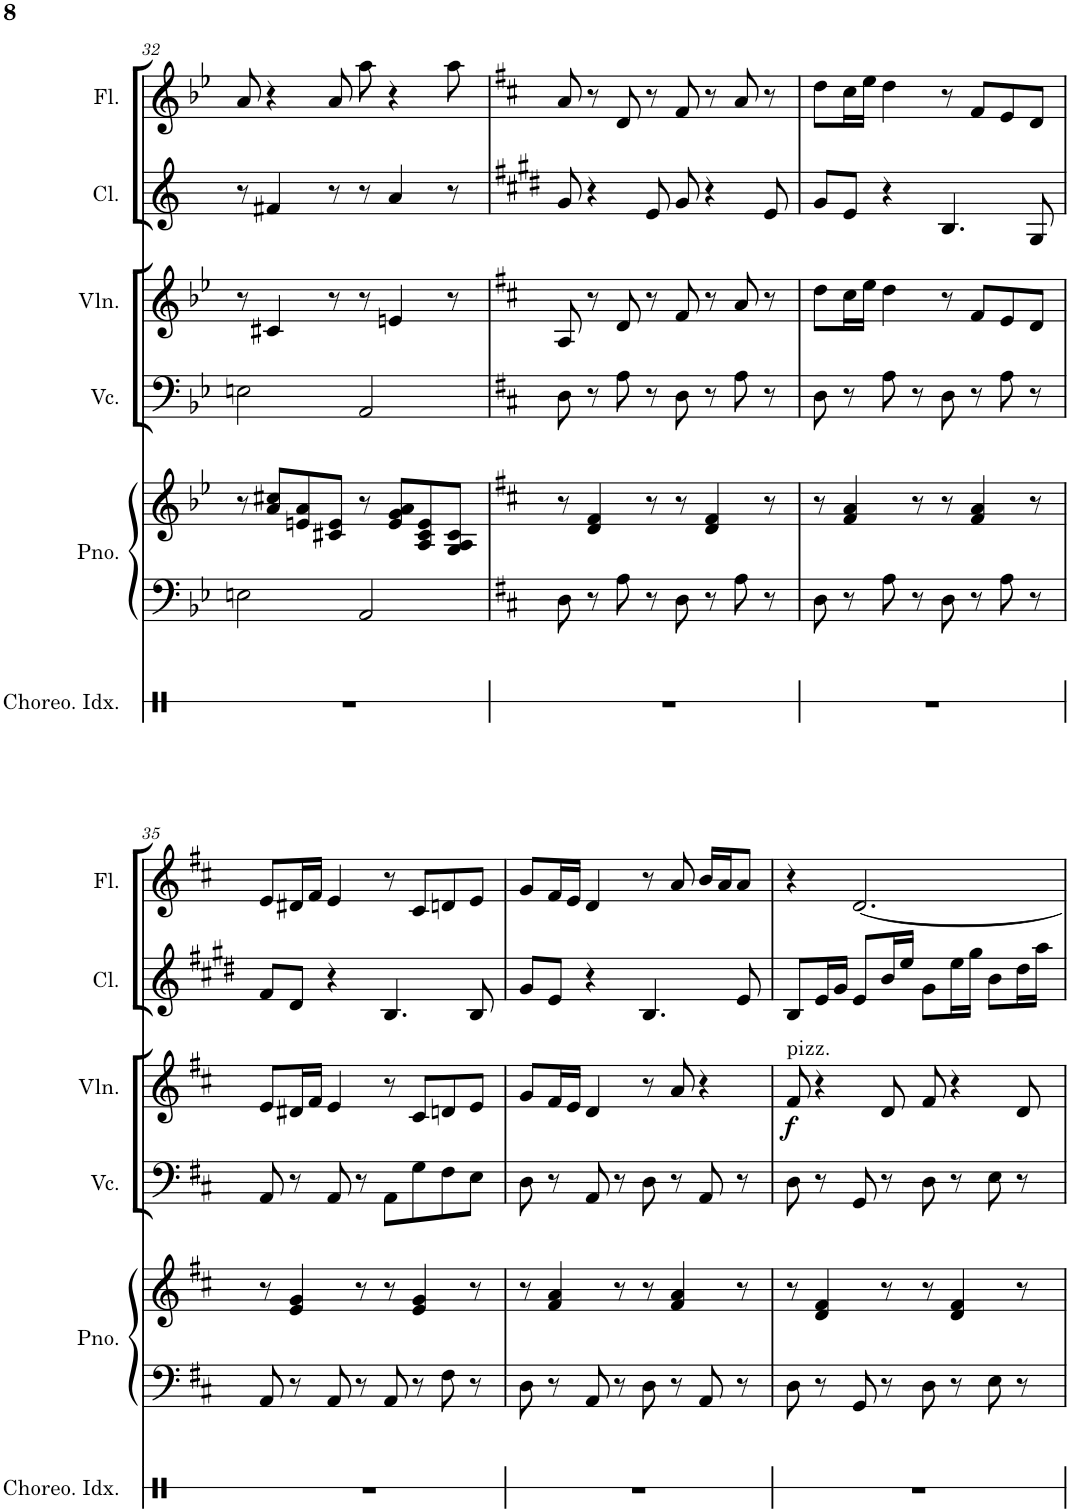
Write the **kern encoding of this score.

**kern	**kern	**kern	**kern	**kern	**dynam	**kern	**kern
*part6	*part5	*part5	*part4	*part3	*part3	*part2	*part1
*staff7	*staff6	*staff5	*staff4	*staff3	*staff3	*staff2	*staff1
*I"Choreographic Index	*I"Piano	*	*I"Violoncello	*I"Violin	*	*I"Clarinet	*I"Flute
*I'Choreo. Idx.	*I'Pno.	*	*I'Vc.	*I'Vln.	*	*I'Cl.	*I'Fl.
!!LO:PB:g=z
*clefX	*clefF4	*clefG2	*clefF4	*clefG2	*	*clefG2	*clefG2
*	*	*	*	*	*	*Trd1c2	*
*k[b-]	*k[b-e-]	*k[b-e-]	*k[b-e-]	*k[b-e-]	*	*k[]	*k[b-e-]
*M4/4	*M4/4	*M4/4	*M4/4	*M4/4	*	*M4/4	*M4/4
=32	=32	=32	=32	=32	=32	=32	=32
1r	2En\	8r	2En\	8r	.	8r	8a/
.	.	8a/ 8cc#X/L	.	4c#X/	.	4f#X/	4r
.	.	8en/ 8a/	.	.	.	.	.
.	.	8c#X/ 8e/J	.	8r	.	8r	8a/
.	2AA/	8r	2AA/	8r	.	8r	8aa\
.	.	8e/ 8g/ 8a/L	.	4en/	.	4a/	4r
.	.	8A/ 8c#/ 8e/	.	.	.	.	.
.	.	8G/ 8A/ 8c#/J	.	8r	.	8r	8aa\
=33	=33	=33	=33	=33	=33	=33	=33
*	*k[f#c#]	*k[f#c#]	*k[f#c#]	*k[f#c#]	*	*k[f#c#g#d#]	*k[f#c#]
1r	8D\	8r	8D\	8A/	.	8g#/	8a/
.	8r	4d/ 4f#/	8r	8r	.	4r	8r
.	8A\	.	8A\	8d/	.	.	8d/
.	8r	8r	8r	8r	.	8e/	8r
.	8D\	8r	8D\	8f#/	.	8g#/	8f#/
.	8r	4d/ 4f#/	8r	8r	.	4r	8r
.	8A\	.	8A\	8a/	.	.	8a/
.	8r	8r	8r	8r	.	8e/	8r
=34	=34	=34	=34	=34	=34	=34	=34
1r	8D\	8r	8D\	8dd\L	.	8g#/L	8dd\L
.	8r	4f#/ 4a/	8r	16cc#\L	.	8e/J	16cc#\L
.	.	.	.	16ee\JJ	.	.	16ee\JJ
.	8A\	.	8A\	4dd\	.	4r	4dd\
.	8r	8r	8r	.	.	.	.
.	8D\	8r	8D\	8r	.	4.B/	8r
.	8r	4f#/ 4a/	8r	8f#/L	.	.	8f#/L
.	8A\	.	8A\	8e/	.	.	8e/
.	8r	8r	8r	8d/J	.	8G#/	8d/J
!!LO:LB:g=z
=35	=35	=35	=35	=35	=35	=35	=35
1r	8AA/	8r	8AA/	8e/L	.	8f#/L	8e/L
.	8r	4e/ 4g/	8r	16d#X/L	.	8d#/J	16d#X/L
.	.	.	.	16f#/JJ	.	.	16f#/JJ
.	8AA/	.	8AA/	4e/	.	4r	4e/
.	8r	8r	8r	.	.	.	.
.	8AA/	8r	8AA\L	8r	.	4.B/	8r
.	8r	4e/ 4g/	8G\	8c#/L	.	.	8c#/L
.	8F#\	.	8F#\	8dn/	.	.	8dn/
.	8r	8r	8E\J	8e/J	.	8B/	8e/J
=36	=36	=36	=36	=36	=36	=36	=36
1r	8D\	8r	8D\	8g/L	.	8g#/L	8g/L
.	8r	4f#/ 4a/	8r	16f#/L	.	8e/J	16f#/L
.	.	.	.	16e/JJ	.	.	16e/JJ
.	8AA/	.	8AA/	4d/	.	4r	4d/
.	8r	8r	8r	.	.	.	.
.	8D\	8r	8D\	8r	.	4.B/	8r
.	8r	4f#/ 4a/	8r	8a/	.	.	8a/
.	8AA/	.	8AA/	4r	.	.	16b/LL
.	.	.	.	.	.	.	16a/J
.	8r	8r	8r	.	.	8e/	8a/J
=37	=37	=37	=37	=37	=37	=37	=37
!	!	!	!	!LO:TX:a:t=pizz.	!	!	!
!	!	!	!	!	!LO:DY:b	!	!
1r	8D\	8r	8D\	8f#/	f	8B/L	4r
.	8r	4d/ 4f#/	8r	4r	.	16e/L	.
.	.	.	.	.	.	16g#/JJ	.
.	8GG/	.	8GG/	.	.	8e/L	[2.d/
.	8r	8r	8r	8d/	.	16b/L	.
.	.	.	.	.	.	16ee/JJ	.
.	8D\	8r	8D\	8f#/	.	8g#\L	.
.	8r	4d/ 4f#/	8r	4r	.	16ee\L	.
.	.	.	.	.	.	16gg#\JJ	.
.	8E\	.	8E\	.	.	8b\L	.
.	8r	8r	8r	8d/	.	16dd#\L	.
.	.	.	.	.	.	16aa\JJ	.
=	=	=	=	=	=	=	=
*-	*-	*-	*-	*-	*-	*-	*-
